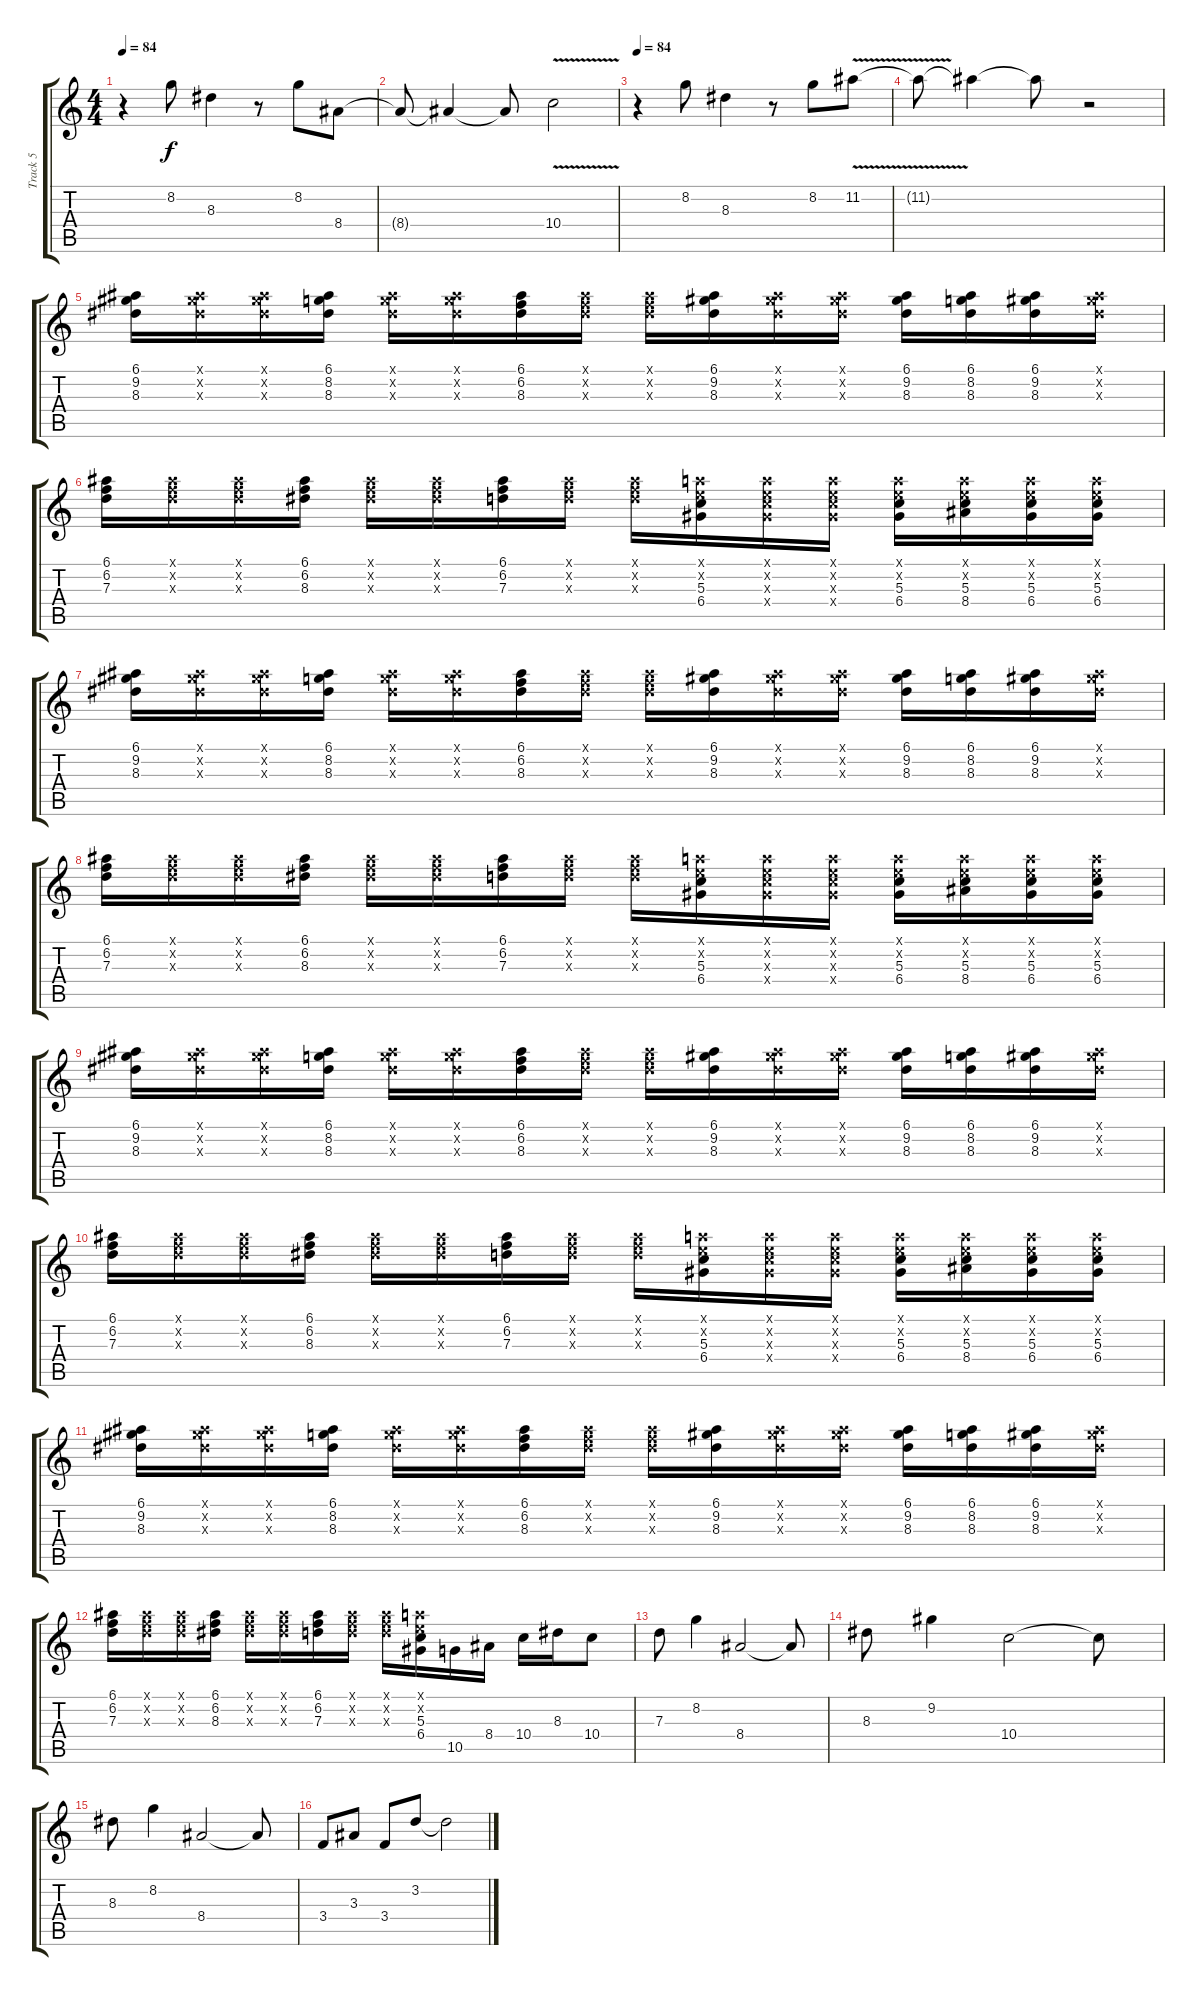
\track ("Track 5" "Track 5") {instrument electricguitarclean}
\staff {score tabs}
\tuning (E4 B3 G3 D3 A2 E2) {hide}
\ts (4 4)
\tempo 84
\clef g2
\ks c
r.4{dy f} 8.2.8 8.3.4 r.8 8.2.8 8.4.8 |
8.4{t}.8 8.4{t}.4 8.4{t}.8 10.4{v}.2 |
\tempo 84
r.4 8.2.8 8.3.4 r.8 8.2.8 11.2{v}.8 |
11.2{t}.8 11.2{t}.4 11.2{t}.8 r.2 |
(6.1 9.2 8.3).16 (6.1{x} 9.2{x} 8.3{x}).16 (6.1{x} 9.2{x} 8.3{x}).16 (6.1 8.2 8.3).16 (6.1{x} 8.2{x} 8.3{x}).16 (6.1{x} 8.2{x} 8.3{x}).16 (6.1 6.2 8.3).16 (6.1{x} 6.2{x} 8.3{x}).16 (6.1{x} 6.2{x} 8.3{x}).16 (6.1 9.2 8.3).16 (6.1{x} 9.2{x} 8.3{x}).16 (6.1{x} 9.2{x} 8.3{x}).16 (6.1 9.2 8.3).16 (6.1 8.2 8.3).16 (6.1 9.2 8.3).16 (6.1{x} 9.2{x} 8.3{x}).16 |
(6.1 6.2 7.3).16 (6.1{x} 6.2{x} 7.3{x}).16 (6.1{x} 6.2{x} 7.3{x}).16 (6.1 6.2 8.3).16 (6.1{x} 6.2{x} 8.3{x}).16 (6.1{x} 6.2{x} 8.3{x}).16 (6.1 6.2 7.3).16 (6.1{x} 6.2{x} 7.3{x}).16 (6.1{x} 6.2{x} 7.3{x}).16 (5.1{x} 5.2{x} 5.3 6.4).16 (5.1{x} 5.2{x} 5.3{x} 6.4{x}).16 (5.1{x} 5.2{x} 5.3{x} 6.4{x}).16 (5.1{x} 5.2{x} 5.3 6.4).16 (5.1{x} 5.2{x} 5.3 8.4).16 (5.1{x} 5.2{x} 5.3 6.4).16 (5.1{x} 5.2{x} 5.3 6.4).16 |
(6.1 9.2 8.3).16 (6.1{x} 9.2{x} 8.3{x}).16 (6.1{x} 9.2{x} 8.3{x}).16 (6.1 8.2 8.3).16 (6.1{x} 8.2{x} 8.3{x}).16 (6.1{x} 8.2{x} 8.3{x}).16 (6.1 6.2 8.3).16 (6.1{x} 6.2{x} 8.3{x}).16 (6.1{x} 6.2{x} 8.3{x}).16 (6.1 9.2 8.3).16 (6.1{x} 9.2{x} 8.3{x}).16 (6.1{x} 9.2{x} 8.3{x}).16 (6.1 9.2 8.3).16 (6.1 8.2 8.3).16 (6.1 9.2 8.3).16 (6.1{x} 9.2{x} 8.3{x}).16 |
(6.1 6.2 7.3).16 (6.1{x} 6.2{x} 7.3{x}).16 (6.1{x} 6.2{x} 7.3{x}).16 (6.1 6.2 8.3).16 (6.1{x} 6.2{x} 8.3{x}).16 (6.1{x} 6.2{x} 8.3{x}).16 (6.1 6.2 7.3).16 (6.1{x} 6.2{x} 7.3{x}).16 (6.1{x} 6.2{x} 7.3{x}).16 (5.1{x} 5.2{x} 5.3 6.4).16 (5.1{x} 5.2{x} 5.3{x} 6.4{x}).16 (5.1{x} 5.2{x} 5.3{x} 6.4{x}).16 (5.1{x} 5.2{x} 5.3 6.4).16 (5.1{x} 5.2{x} 5.3 8.4).16 (5.1{x} 5.2{x} 5.3 6.4).16 (5.1{x} 5.2{x} 5.3 6.4).16 |
(6.1 9.2 8.3).16 (6.1{x} 9.2{x} 8.3{x}).16 (6.1{x} 9.2{x} 8.3{x}).16 (6.1 8.2 8.3).16 (6.1{x} 8.2{x} 8.3{x}).16 (6.1{x} 8.2{x} 8.3{x}).16 (6.1 6.2 8.3).16 (6.1{x} 6.2{x} 8.3{x}).16 (6.1{x} 6.2{x} 8.3{x}).16 (6.1 9.2 8.3).16 (6.1{x} 9.2{x} 8.3{x}).16 (6.1{x} 9.2{x} 8.3{x}).16 (6.1 9.2 8.3).16 (6.1 8.2 8.3).16 (6.1 9.2 8.3).16 (6.1{x} 9.2{x} 8.3{x}).16 |
(6.1 6.2 7.3).16 (6.1{x} 6.2{x} 7.3{x}).16 (6.1{x} 6.2{x} 7.3{x}).16 (6.1 6.2 8.3).16 (6.1{x} 6.2{x} 8.3{x}).16 (6.1{x} 6.2{x} 8.3{x}).16 (6.1 6.2 7.3).16 (6.1{x} 6.2{x} 7.3{x}).16 (6.1{x} 6.2{x} 7.3{x}).16 (5.1{x} 5.2{x} 5.3 6.4).16 (5.1{x} 5.2{x} 5.3{x} 6.4{x}).16 (5.1{x} 5.2{x} 5.3{x} 6.4{x}).16 (5.1{x} 5.2{x} 5.3 6.4).16 (5.1{x} 5.2{x} 5.3 8.4).16 (5.1{x} 5.2{x} 5.3 6.4).16 (5.1{x} 5.2{x} 5.3 6.4).16 |
(6.1 9.2 8.3).16 (6.1{x} 9.2{x} 8.3{x}).16 (6.1{x} 9.2{x} 8.3{x}).16 (6.1 8.2 8.3).16 (6.1{x} 8.2{x} 8.3{x}).16 (6.1{x} 8.2{x} 8.3{x}).16 (6.1 6.2 8.3).16 (6.1{x} 6.2{x} 8.3{x}).16 (6.1{x} 6.2{x} 8.3{x}).16 (6.1 9.2 8.3).16 (6.1{x} 9.2{x} 8.3{x}).16 (6.1{x} 9.2{x} 8.3{x}).16 (6.1 9.2 8.3).16 (6.1 8.2 8.3).16 (6.1 9.2 8.3).16 (6.1{x} 9.2{x} 8.3{x}).16 |
(6.1 6.2 7.3).16 (6.1{x} 6.2{x} 7.3{x}).16 (6.1{x} 6.2{x} 7.3{x}).16 (6.1 6.2 8.3).16 (6.1{x} 6.2{x} 8.3{x}).16 (6.1{x} 6.2{x} 8.3{x}).16 (6.1 6.2 7.3).16 (6.1{x} 6.2{x} 7.3{x}).16 (6.1{x} 6.2{x} 7.3{x}).16 (5.1{x} 5.2{x} 5.3 6.4).16 10.5.16 8.4.16 10.4.16 8.3.16 10.4.8 |
7.3.8 8.2.4 8.4.2 8.4{t}.8 |
8.3.8 9.2.4 10.4.2 10.4{t}.8 |
8.3.8 8.2.4 8.4.2 8.4{t}.8 |
3.4.8 3.3.8 3.4.8 3.2.8 3.2{t}.2
